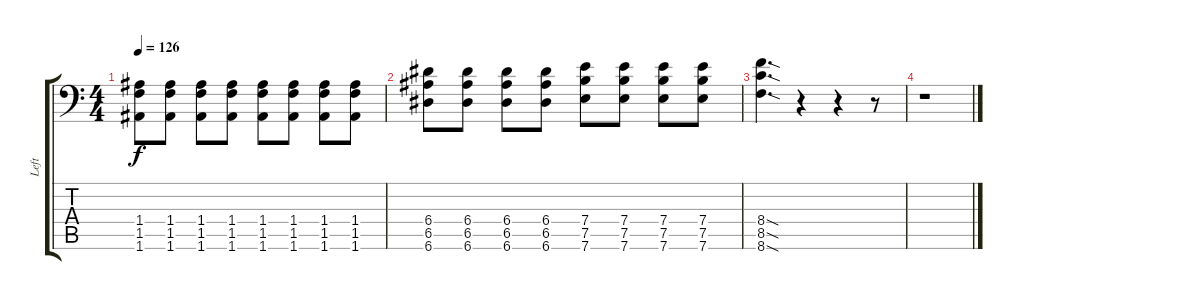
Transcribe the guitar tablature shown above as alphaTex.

\track ("Left" "Left") {instrument distortionguitar}
\staff {score tabs}
\tuning (B3 Gb3 D3 A2 E2 A1) {hide}
\ts (4 4)
\tempo 126
\clef f4
\ks c
(1.4 1.5 1.6).8{dy f} (1.4 1.5 1.6).8 (1.4 1.5 1.6).8 (1.4 1.5 1.6).8 (1.4 1.5 1.6).8 (1.4 1.5 1.6).8 (1.4 1.5 1.6).8 (1.4 1.5 1.6).8 |
(6.4 6.5 6.6).8 (6.4 6.5 6.6).8 (6.4 6.5 6.6).8 (6.4 6.5 6.6).8 (7.4 7.5 7.6).8 (7.4 7.5 7.6).8 (7.4 7.5 7.6).8 (7.4 7.5 7.6).8 |
(8.4{sod} 8.5{sod} 8.6{sod}).4{d} r.4 r.4 r.8 |
r.1
